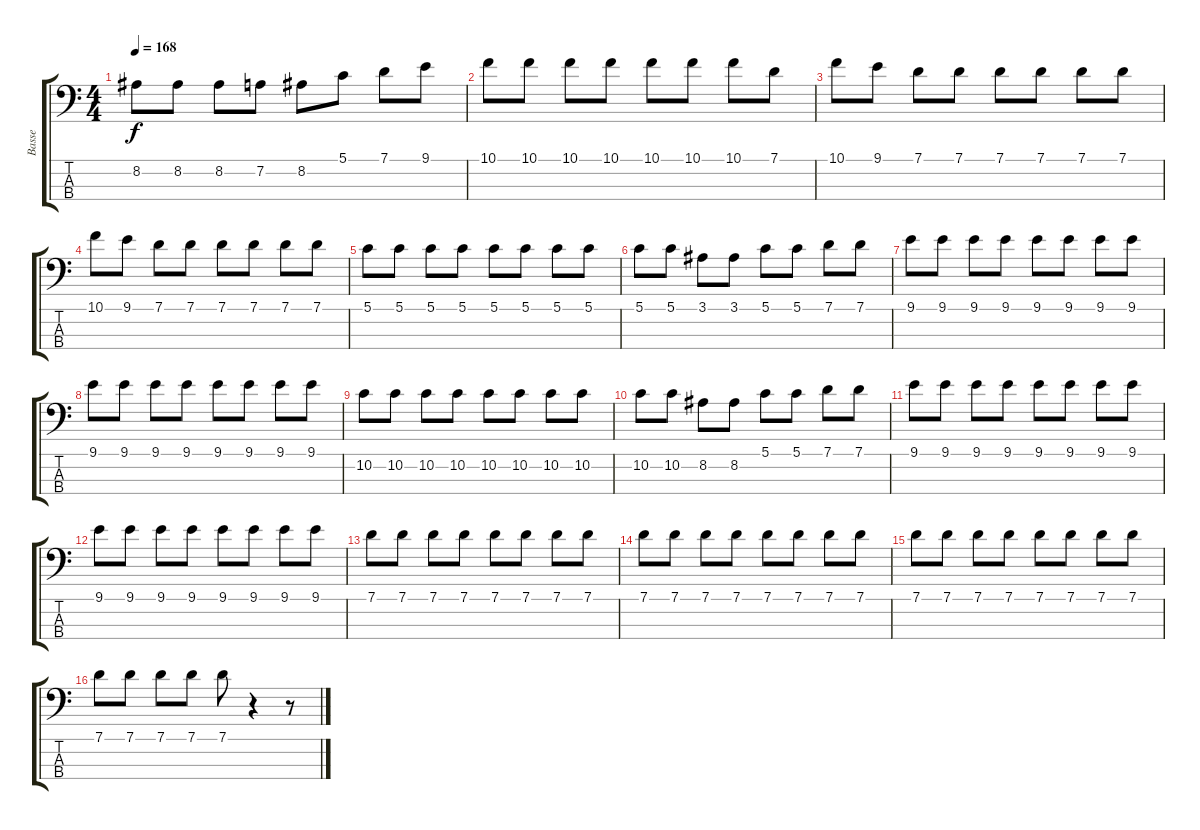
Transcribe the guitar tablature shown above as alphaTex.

\track ("Basse" "Basse") {instrument acousticbass}
\staff {score tabs}
\tuning (G2 D2 A1 E1) {hide}
\ts (4 4)
\tempo 168
\clef f4
\ks c
8.2.8{dy f} 8.2.8 8.2.8 7.2.8 8.2.8 5.1.8 7.1.8 9.1.8 |
10.1.8 10.1.8 10.1.8 10.1.8 10.1.8 10.1.8 10.1.8 7.1.8 |
10.1.8 9.1.8 7.1.8 7.1.8 7.1.8 7.1.8 7.1.8 7.1.8 |
10.1.8 9.1.8 7.1.8 7.1.8 7.1.8 7.1.8 7.1.8 7.1.8 |
5.1.8 5.1.8 5.1.8 5.1.8 5.1.8 5.1.8 5.1.8 5.1.8 |
5.1.8 5.1.8 3.1.8 3.1.8 5.1.8 5.1.8 7.1.8 7.1.8 |
9.1.8 9.1.8 9.1.8 9.1.8 9.1.8 9.1.8 9.1.8 9.1.8 |
9.1.8 9.1.8 9.1.8 9.1.8 9.1.8 9.1.8 9.1.8 9.1.8 |
10.2.8 10.2.8 10.2.8 10.2.8 10.2.8 10.2.8 10.2.8 10.2.8 |
10.2.8 10.2.8 8.2.8 8.2.8 5.1.8 5.1.8 7.1.8 7.1.8 |
9.1.8 9.1.8 9.1.8 9.1.8 9.1.8 9.1.8 9.1.8 9.1.8 |
9.1.8 9.1.8 9.1.8 9.1.8 9.1.8 9.1.8 9.1.8 9.1.8 |
7.1.8 7.1.8 7.1.8 7.1.8 7.1.8 7.1.8 7.1.8 7.1.8 |
7.1.8 7.1.8 7.1.8 7.1.8 7.1.8 7.1.8 7.1.8 7.1.8 |
7.1.8 7.1.8 7.1.8 7.1.8 7.1.8 7.1.8 7.1.8 7.1.8 |
7.1.8 7.1.8 7.1.8 7.1.8 7.1.8 r.4 r.8
